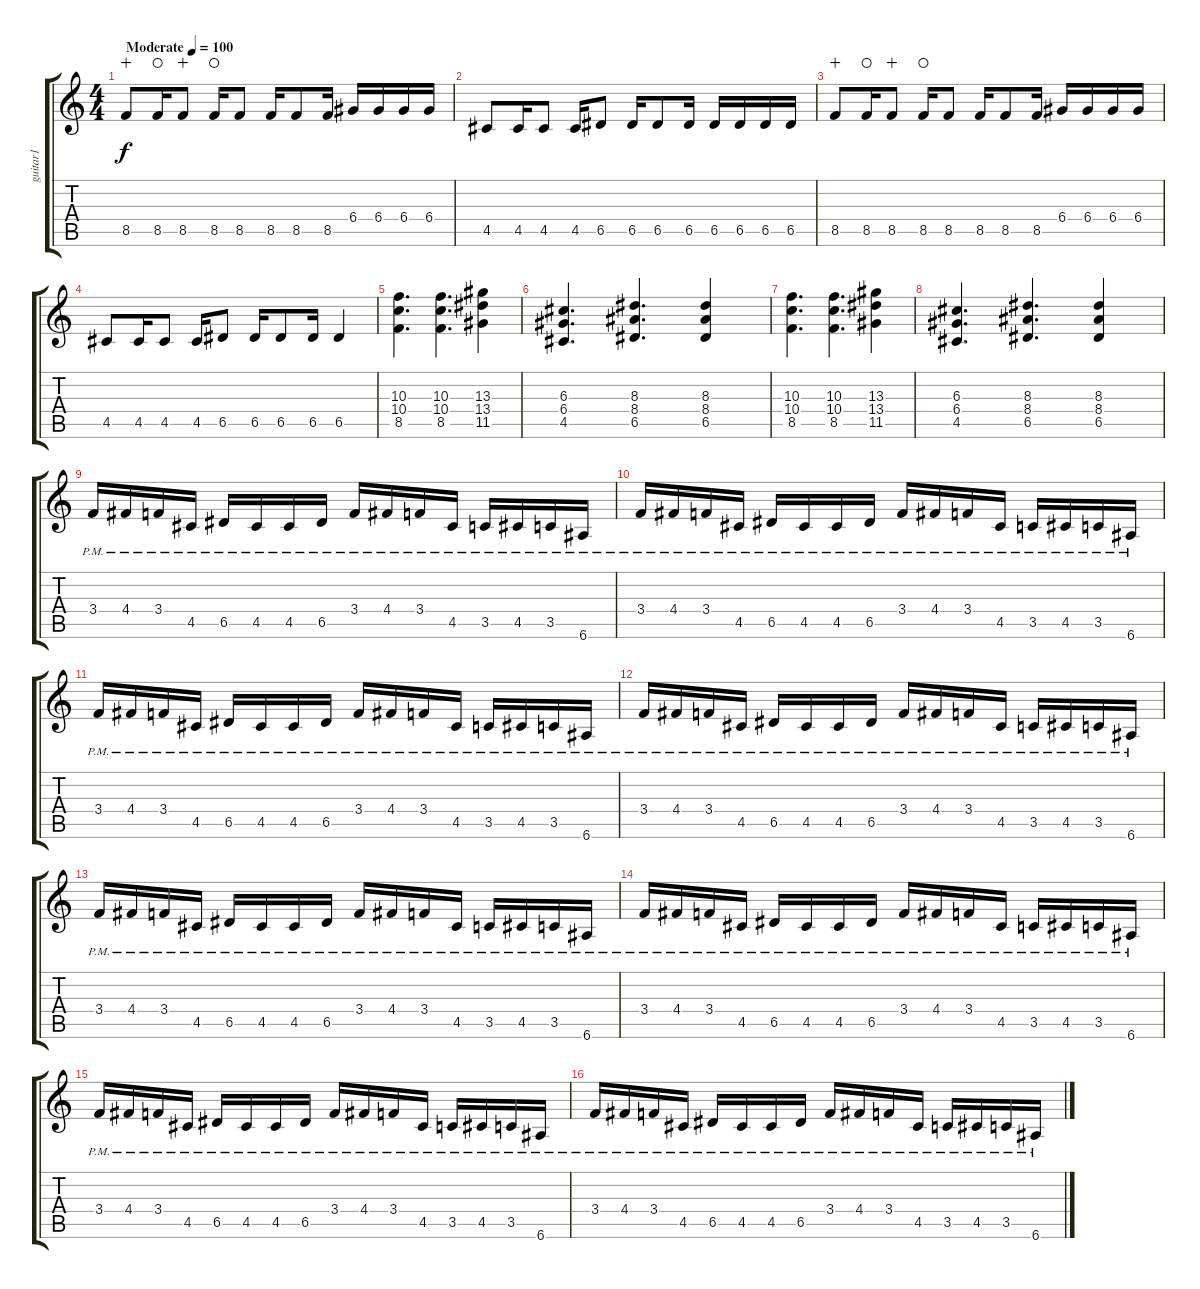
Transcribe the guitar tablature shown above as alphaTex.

\track ("guitar1" "guitar1") {instrument distortionguitar}
\staff {score tabs}
\tuning (E4 B3 G3 D3 A2 E2) {hide}
\ts (4 4)
\tempo (100 "Moderate")
\clef g2
\ks c
8.5.8{dy f instrument distortionguitar wahc} 8.5.16{waho} 8.5.8{wahc} 8.5.16{waho} 8.5.8 8.5.16 8.5.8 8.5.16 6.4.16 6.4.16 6.4.16 6.4.16 |
4.5.8 4.5.16 4.5.8 4.5.16 6.5.8 6.5.16 6.5.8 6.5.16 6.5.16 6.5.16 6.5.16 6.5.16 |
8.5.8{wahc} 8.5.16{waho} 8.5.8{wahc} 8.5.16{waho} 8.5.8 8.5.16 8.5.8 8.5.16 6.4.16 6.4.16 6.4.16 6.4.16 |
4.5.8 4.5.16 4.5.8 4.5.16 6.5.8 6.5.16 6.5.8 6.5.16 6.5.4 |
(10.3 10.4 8.5).4{d} (10.3 10.4 8.5).4{d} (13.3 13.4 11.5).4 |
(6.3 6.4 4.5).4{d} (8.3 8.4 6.5).4{d} (8.3 8.4 6.5).4 |
(10.3 10.4 8.5).4{d} (10.3 10.4 8.5).4{d} (13.3 13.4 11.5).4 |
(6.3 6.4 4.5).4{d} (8.3 8.4 6.5).4{d} (8.3 8.4 6.5).4 |
3.4{pm}.16 4.4{pm}.16 3.4{pm}.16 4.5{pm}.16 6.5{pm}.16 4.5{pm}.16 4.5{pm}.16 6.5{pm}.16 3.4{pm}.16 4.4{pm}.16 3.4{pm}.16 4.5{pm}.16 3.5{pm}.16 4.5{pm}.16 3.5{pm}.16 6.6{pm}.16 |
3.4{pm}.16 4.4{pm}.16 3.4{pm}.16 4.5{pm}.16 6.5{pm}.16 4.5{pm}.16 4.5{pm}.16 6.5{pm}.16 3.4{pm}.16 4.4{pm}.16 3.4{pm}.16 4.5{pm}.16 3.5{pm}.16 4.5{pm}.16 3.5{pm}.16 6.6{pm}.16 |
3.4{pm}.16 4.4{pm}.16 3.4{pm}.16 4.5{pm}.16 6.5{pm}.16 4.5{pm}.16 4.5{pm}.16 6.5{pm}.16 3.4{pm}.16 4.4{pm}.16 3.4{pm}.16 4.5{pm}.16 3.5{pm}.16 4.5{pm}.16 3.5{pm}.16 6.6{pm}.16 |
3.4{pm}.16 4.4{pm}.16 3.4{pm}.16 4.5{pm}.16 6.5{pm}.16 4.5{pm}.16 4.5{pm}.16 6.5{pm}.16 3.4{pm}.16 4.4{pm}.16 3.4{pm}.16 4.5{pm}.16 3.5{pm}.16 4.5{pm}.16 3.5{pm}.16 6.6{pm}.16 |
3.4{pm}.16 4.4{pm}.16 3.4{pm}.16 4.5{pm}.16 6.5{pm}.16 4.5{pm}.16 4.5{pm}.16 6.5{pm}.16 3.4{pm}.16 4.4{pm}.16 3.4{pm}.16 4.5{pm}.16 3.5{pm}.16 4.5{pm}.16 3.5{pm}.16 6.6{pm}.16 |
3.4{pm}.16 4.4{pm}.16 3.4{pm}.16 4.5{pm}.16 6.5{pm}.16 4.5{pm}.16 4.5{pm}.16 6.5{pm}.16 3.4{pm}.16 4.4{pm}.16 3.4{pm}.16 4.5{pm}.16 3.5{pm}.16 4.5{pm}.16 3.5{pm}.16 6.6{pm}.16 |
3.4{pm}.16 4.4{pm}.16 3.4{pm}.16 4.5{pm}.16 6.5{pm}.16 4.5{pm}.16 4.5{pm}.16 6.5{pm}.16 3.4{pm}.16 4.4{pm}.16 3.4{pm}.16 4.5{pm}.16 3.5{pm}.16 4.5{pm}.16 3.5{pm}.16 6.6{pm}.16 |
3.4{pm}.16 4.4{pm}.16 3.4{pm}.16 4.5{pm}.16 6.5{pm}.16 4.5{pm}.16 4.5{pm}.16 6.5{pm}.16 3.4{pm}.16 4.4{pm}.16 3.4{pm}.16 4.5{pm}.16 3.5{pm}.16 4.5{pm}.16 3.5{pm}.16 6.6{pm}.16
